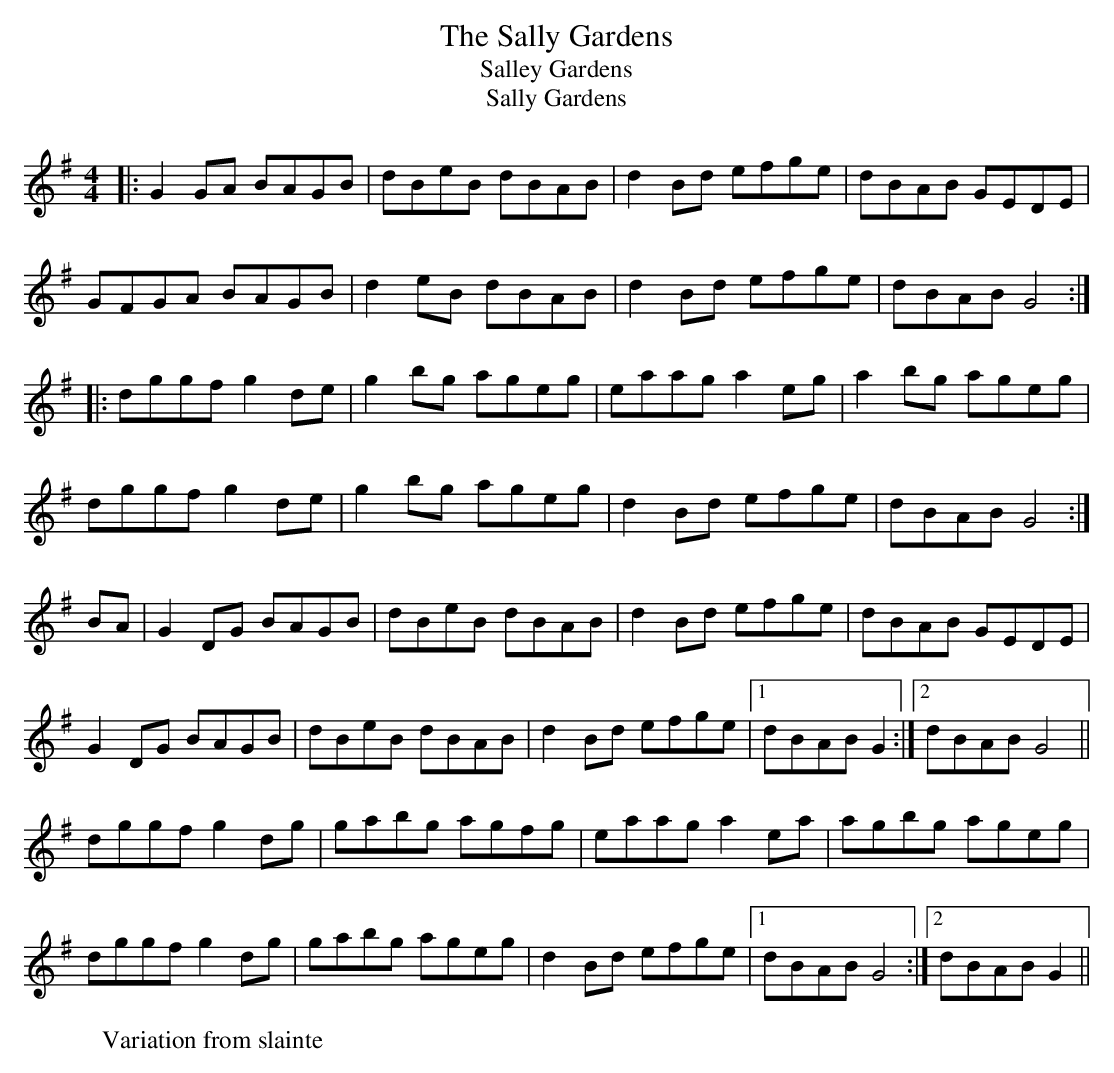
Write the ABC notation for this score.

X:1
T:Sally Gardens, The
T:Salley Gardens
T:Sally Gardens
M:4/4
L:1/8
K:Gmaj
|:G2GA BAGB|dBeB dBAB|d2Bd efge|dBAB GEDE|
GFGA BAGB|d2eB dBAB|d2Bd efge|dBAB G4:|
|:dggf g2de|g2bg ageg|eaag a2eg|a2bg ageg|
dggf g2de|g2bg ageg|d2Bd efge|dBAB G4:|
W:Variation from slainte
BA|G2DG BAGB|dBeB dBAB|d2Bd efge|dBAB GEDE|
G2DG BAGB|dBeB dBAB|d2Bd efge|1 dBAB G2:|2 dBAB G4||
dggf g2dg|gabg agfg|eaag a2ea|agbg ageg|
dggf g2dg|gabg ageg|d2Bd efge|1 dBAB G4:|2 dBAB G2||
